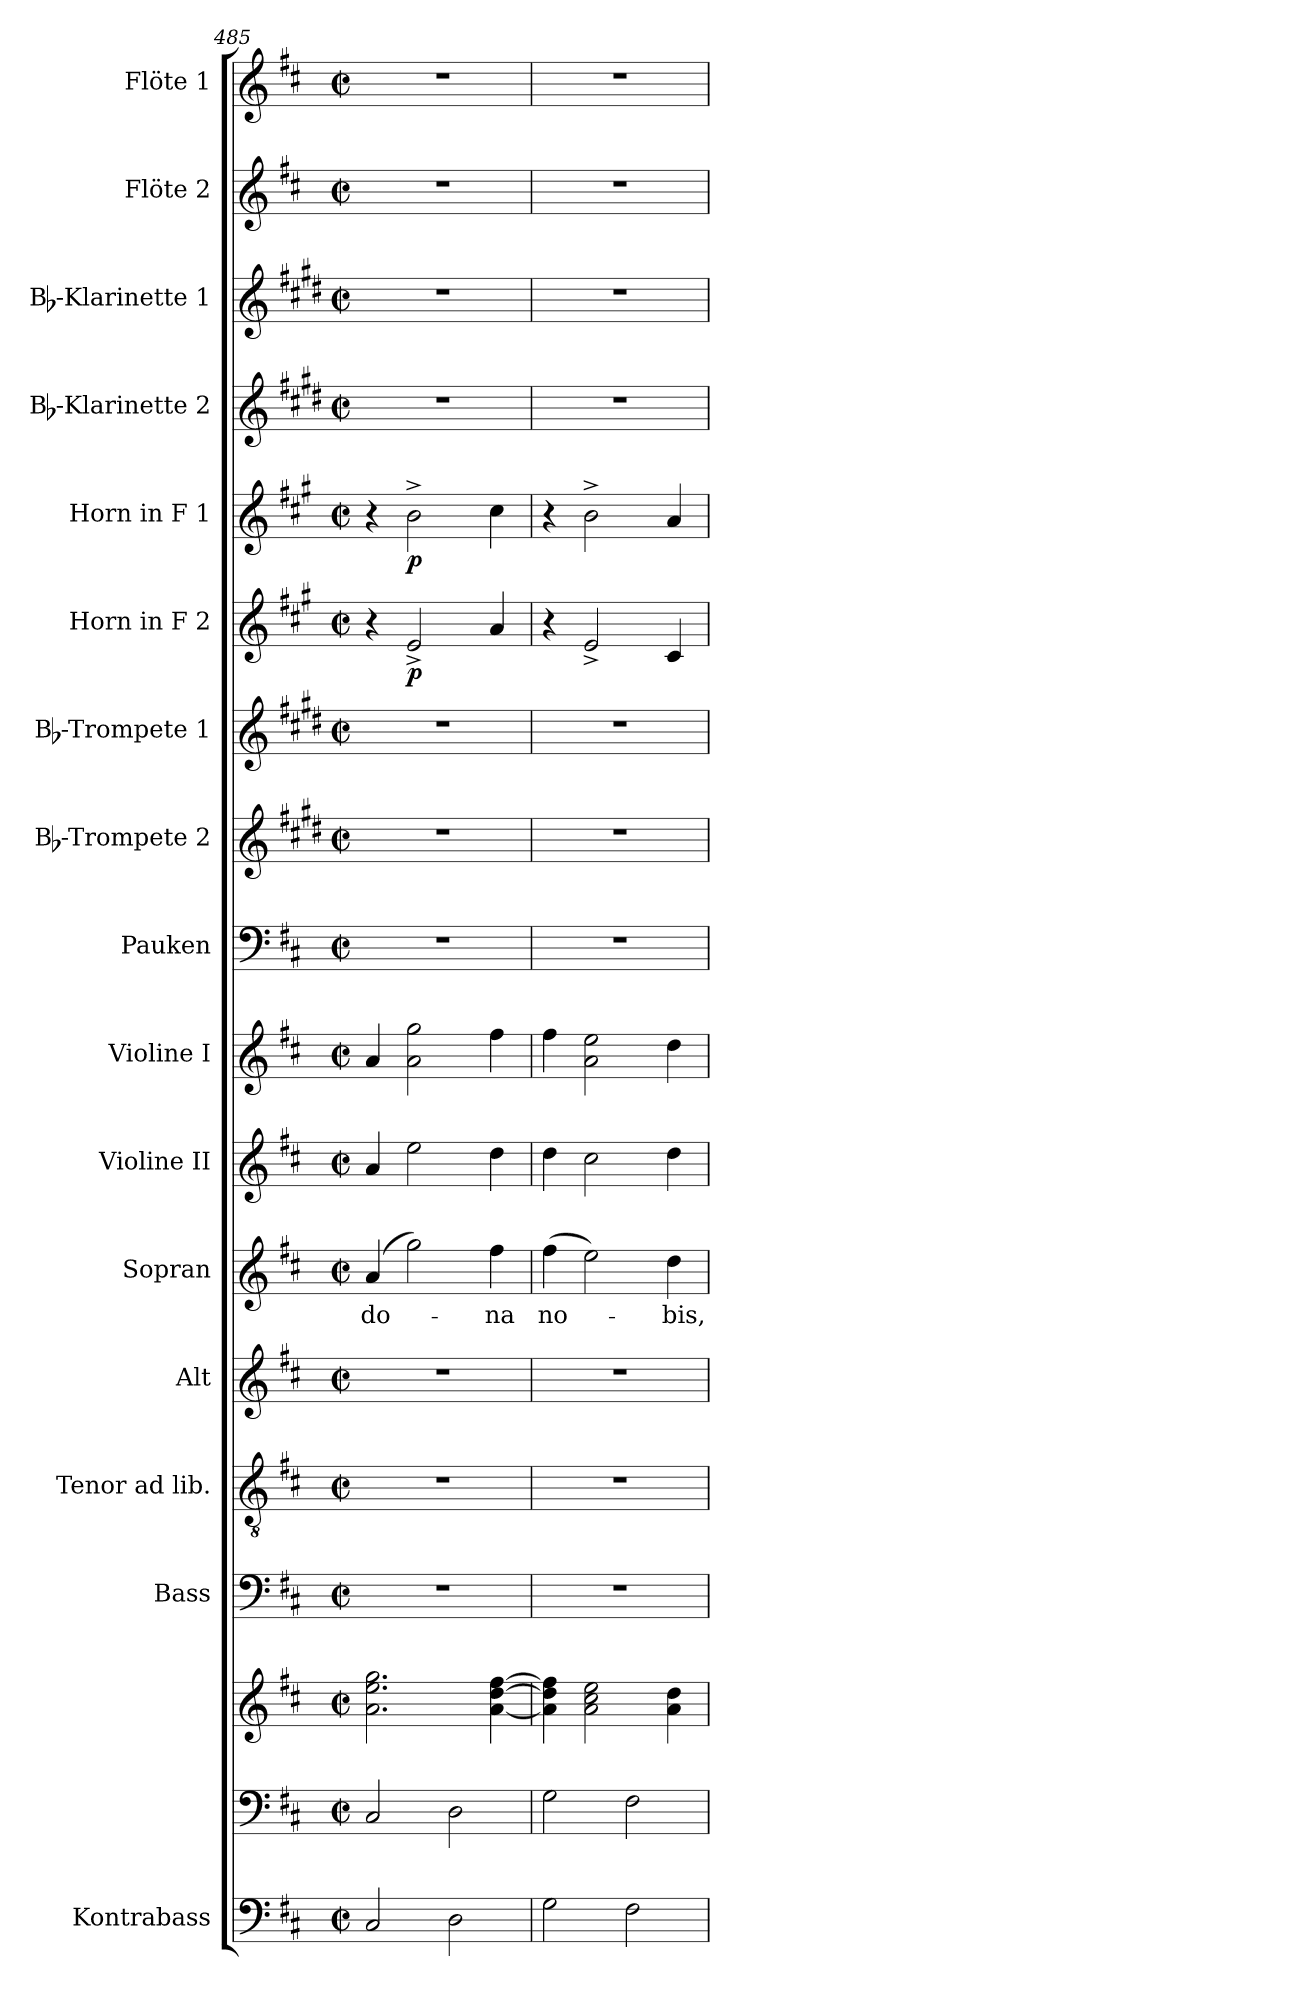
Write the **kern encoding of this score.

**kern	**kern	**kern	**kern	**kern	**kern	**kern	**text	**kern	**kern	**kern	**kern	**kern	**kern	**dynam	**kern	**dynam	**kern	**kern	**kern	**kern
*part17	*part16	*part16	*part15	*part14	*part13	*part12	*part12	*part11	*part10	*part9	*part8	*part7	*part6	*part6	*part5	*part5	*part4	*part3	*part2	*part1
*staff18	*staff17	*staff16	*staff15	*staff14	*staff13	*staff12	*staff12	*staff11	*staff10	*staff9	*staff8	*staff7	*staff6	*staff6	*staff5	*staff5	*staff4	*staff3	*staff2	*staff1
*I"Kontrabass	*	*	*I"Bass	*I"Tenor ad lib.	*I"Alt	*I"Sopran	*	*I"Violine II	*I"Violine I	*I"Pauken	*I"Bb-Trompete 2	*I"Bb-Trompete 1	*I"Horn in F 2	*	*I"Horn in F 1	*	*I"Bb-Klarinette 2	*I"Bb-Klarinette 1	*I"Flöte 2	*I"Flöte 1
*I'Kb.	*	*	*I'B.	*I'T.	*I'A.	*I'S.	*	*I'Vl. II	*I'Vl. I	*I'Pk.	*I'Bb Trp. 2	*I'Bb Trp. 1	*	*	*	*	*I'Bb Kl. 2	*I'Bb Kl. 1	*I'Fl. 2	*I'Fl. 1
*clefF4	*clefF4	*clefG2	*clefF4	*clefGv2	*clefG2	*clefG2	*	*clefG2	*clefG2	*clefF4	*clefG2	*clefG2	*clefG2	*	*clefG2	*	*clefG2	*clefG2	*clefG2	*clefG2
*ITrd7c12	*	*	*	*	*	*	*	*	*	*	*ITrd1c2	*ITrd1c2	*ITrd4c7	*	*ITrd4c7	*	*ITrd1c2	*ITrd1c2	*	*
*k[f#c#]	*k[f#c#]	*k[f#c#]	*k[f#c#]	*k[f#c#]	*k[f#c#]	*k[f#c#]	*	*k[f#c#]	*k[f#c#]	*k[f#c#]	*k[f#c#]	*k[f#c#]	*k[f#c#]	*	*k[f#c#]	*	*k[f#c#]	*k[f#c#]	*k[f#c#]	*k[f#c#]
*D:	*D:	*D:	*D:	*D:	*D:	*D:	*	*D:	*D:	*D:	*D:	*D:	*D:	*	*D:	*	*D:	*D:	*D:	*D:
*M2/2	*M2/2	*M2/2	*M2/2	*M2/2	*M2/2	*M2/2	*	*M2/2	*M2/2	*M2/2	*M2/2	*M2/2	*M2/2	*	*M2/2	*	*M2/2	*M2/2	*M2/2	*M2/2
*met(c|)	*met(c|)	*met(c|)	*met(c|)	*met(c|)	*met(c|)	*met(c|)	*	*met(c|)	*met(c|)	*met(c|)	*met(c|)	*met(c|)	*met(c|)	*	*met(c|)	*	*met(c|)	*met(c|)	*met(c|)	*met(c|)
=485	=485	=485	=485	=485	=485	=485	=485	=485	=485	=485	=485	=485	=485	=485	=485	=485	=485	=485	=485	=485
!	!	!	!	!	!	!	!LO:LY:b	!	!	!	!	!	!	!	!	!	!	!	!	!
2CC#/	2C#/	2.a\ 2.ee\ 2.gg\	1r	1r	1r	(4a/	do-	4a/	4a/	1r	1r	1r	4r	.	4r	.	1r	1r	1r	1r
!	!	!	!	!	!	!	!	!	!	!	!	!	!	!LO:DY:b	!	!LO:DY:b	!	!	!	!
.	.	.	.	.	.	2gg\)	.	2ee\	2a\ 2gg\	.	.	.	2A^</	p	2e^>\	p	.	.	.	.
2DD\	2D\	.	.	.	.	.	.	.	.	.	.	.	.	.	.	.	.	.	.	.
!	!	!	!	!	!	!	!LO:LY:b	!	!	!	!	!	!	!	!	!	!	!	!	!
.	.	[4a\ [4dd\ [4ff#\	.	.	.	4ff#\	-na	4dd\	4ff#\	.	.	.	4d/	.	4f#\	.	.	.	.	.
=486	=486	=486	=486	=486	=486	=486	=486	=486	=486	=486	=486	=486	=486	=486	=486	=486	=486	=486	=486	=486
!	!	!	!	!	!	!	!LO:LY:b	!	!	!	!	!	!	!	!	!	!	!	!	!
2GG\	2G\	4a\] 4dd\] 4ff#\]	1r	1r	1r	(>4ff#\	no-	4dd\	4ff#\	1r	1r	1r	4r	.	4r	.	1r	1r	1r	1r
.	.	2a\ 2cc#\ 2ee\	.	.	.	2ee\)	.	2cc#\	2a\ 2ee\	.	.	.	2A^</	.	2e^>\	.	.	.	.	.
2FF#\	2F#\	.	.	.	.	.	.	.	.	.	.	.	.	.	.	.	.	.	.	.
!	!	!	!	!	!	!	!LO:LY:b	!	!	!	!	!	!	!	!	!	!	!	!	!
.	.	4a\ 4dd\	.	.	.	4dd\	-bis,	4dd\	4dd\	.	.	.	4F#/	.	4d/	.	.	.	.	.
=	=	=	=	=	=	=	=	=	=	=	=	=	=	=	=	=	=	=	=	=
*-	*-	*-	*-	*-	*-	*-	*-	*-	*-	*-	*-	*-	*-	*-	*-	*-	*-	*-	*-	*-
